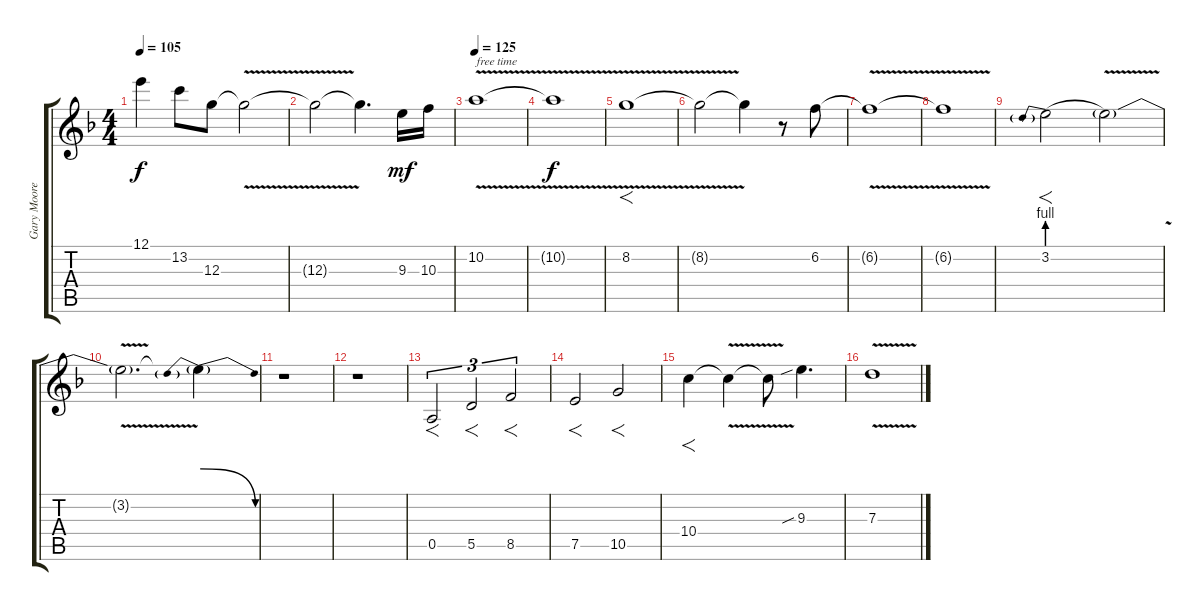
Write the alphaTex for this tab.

\track ("Gary Moore" "Gary Moore") {instrument overdrivenguitar}
\staff {score tabs}
\tuning (E4 B3 G3 D3 A2 E2) {hide}
\ts (4 4)
\tempo 105
\clef g2
\ks f
12.1.4{dy f} 13.2.8 12.3.8 12.3{v t}.2 |
12.3{t}.2 12.3{t}.4{d} 9.3.16{dy mf} 10.3.16 |
\tempo 125
10.2{v}.1{txt "free time"} |
10.2{t}.1{dy f} |
8.2{v}.1{f} |
8.2{t}.2 8.2{t}.4 r.8 6.2.8 |
6.2{v t}.1 |
6.2{t}.1 |
3.2{be (prebend 0 4 60 4)}.2{f} 3.2{v t}.2 |
3.2{t}.2{d} 3.2{be (prebendrelease 0 4 60 0) t}.4 |
r.1 |
r.1 |
0.5.2{f tu (3 2)} 5.5.2{f tu (3 2)} 8.5.2{f tu (3 2)} |
7.5.2{f} 10.5.2{f} |
10.4.4{f} 10.4{v t}.4 10.4{t}.8 9.3{sib}.4{d} |
7.3{v}.1
